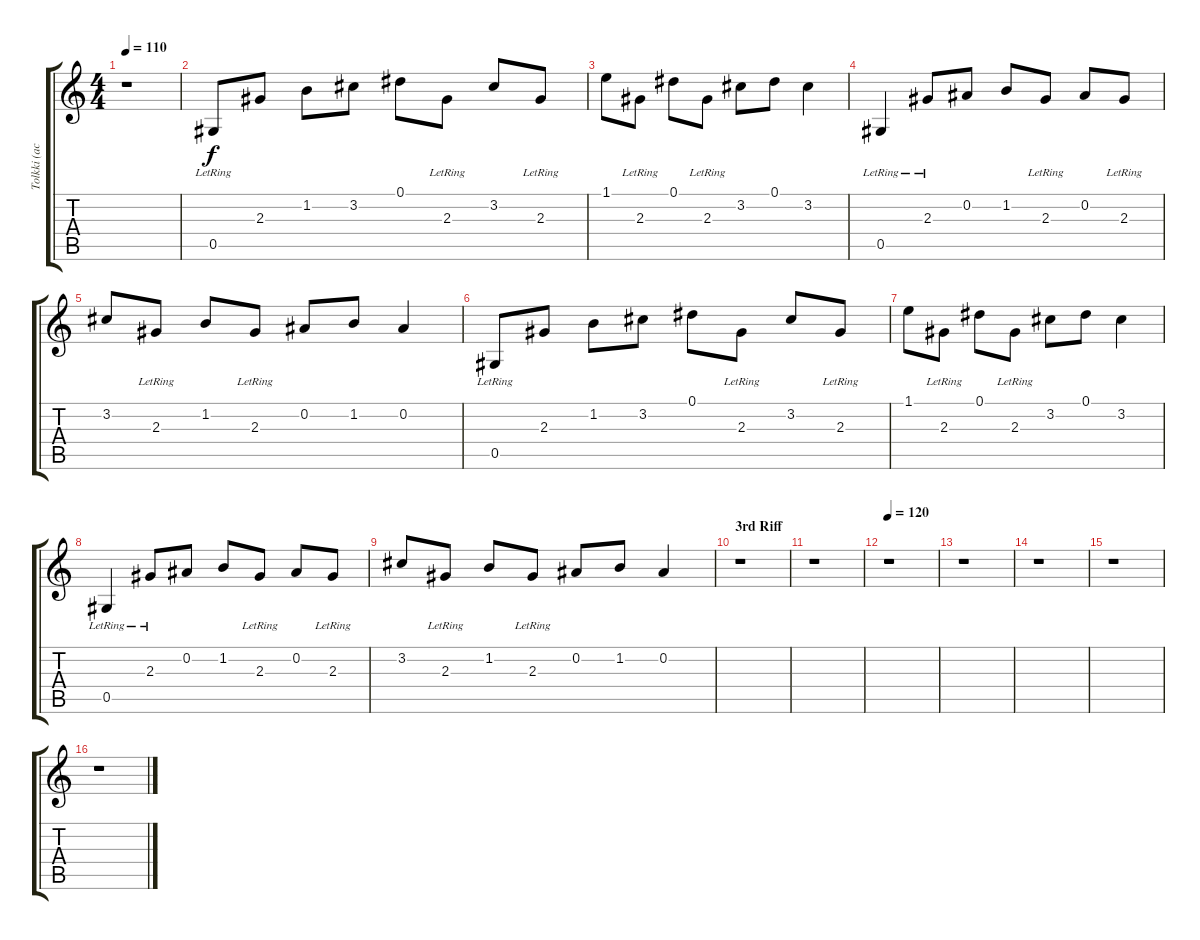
\track ("Tolkki (acoustic)" "Tolkki (ac") {instrument acousticguitarnylon}
\staff {score tabs}
\tuning (Eb4 Bb3 Gb3 Db3 Ab2 Eb2) {hide}
\ts (4 4)
\tempo 110
\clef g2
\ks c
r.1{dy f} |
0.5{lr}.8 2.3.8 1.2.8 3.2.8 0.1.8 2.3{lr}.8 3.2.8 2.3{lr}.8 |
1.1.8 2.3{lr}.8 0.1.8 2.3{lr}.8 3.2.8 0.1.8 3.2.4 |
0.5{lr}.4 2.3{lr}.8 0.2.8 1.2.8 2.3{lr}.8 0.2.8 2.3{lr}.8 |
3.2.8 2.3{lr}.8 1.2.8 2.3{lr}.8 0.2.8 1.2.8 0.2.4 |
0.5{lr}.8 2.3.8 1.2.8 3.2.8 0.1.8 2.3{lr}.8 3.2.8 2.3{lr}.8 |
1.1.8 2.3{lr}.8 0.1.8 2.3{lr}.8 3.2.8 0.1.8 3.2.4 |
0.5{lr}.4 2.3{lr}.8 0.2.8 1.2.8 2.3{lr}.8 0.2.8 2.3{lr}.8 |
3.2.8 2.3{lr}.8 1.2.8 2.3{lr}.8 0.2.8 1.2.8 0.2.4 |
\section ("" "3rd Riff")
r.1 |
r.1 |
\tempo 120
r.1 |
r.1 |
r.1 |
r.1 |
r.1
